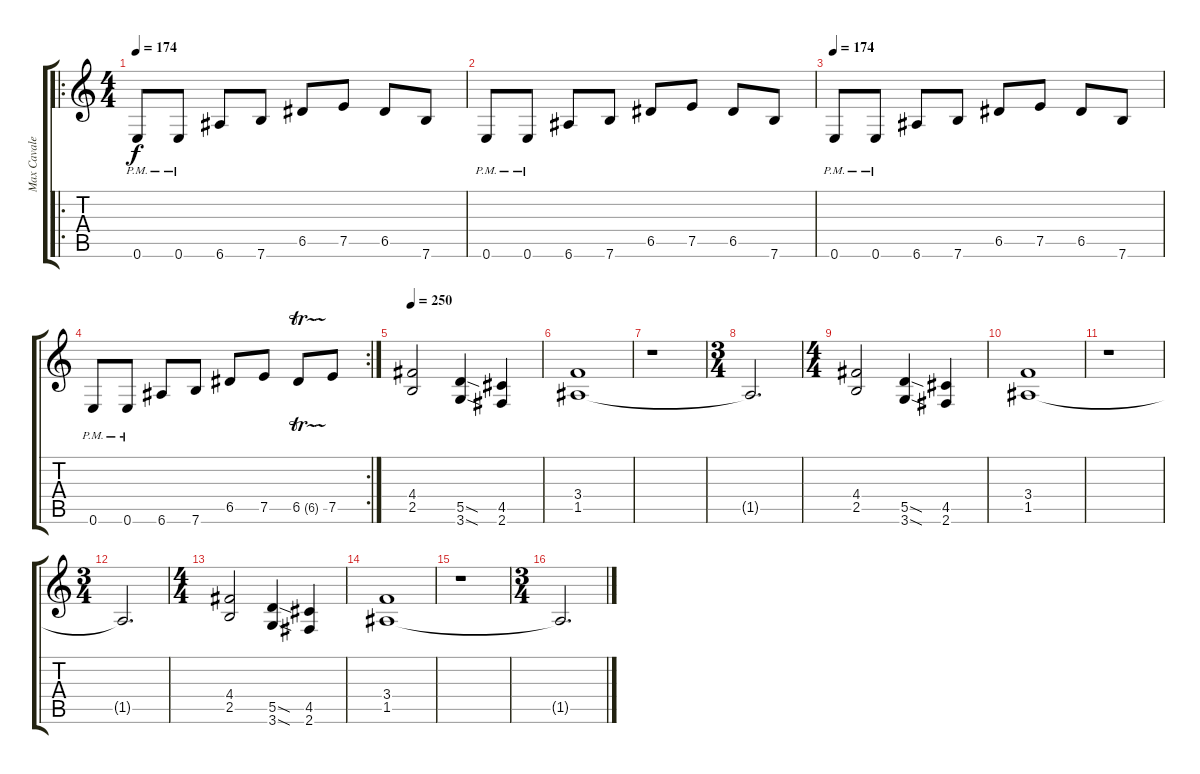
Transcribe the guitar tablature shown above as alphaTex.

\track ("Max Cavalera" "Max Cavale") {solo instrument distortionguitar}
\staff {score tabs}
\tuning (E4 B3 G3 D3 A2 E2) {hide}
\ro
\ts (4 4)
\tempo 174
\clef g2
\ks c
0.6{pm}.8{dy f} 0.6{pm}.8 6.6.8 7.6.8 6.5.8 7.5.8 6.5.8 7.6.8 |
0.6{pm}.8 0.6{pm}.8 6.6.8 7.6.8 6.5.8 7.5.8 6.5.8 7.6.8 |
\tempo 174
0.6{pm}.8 0.6{pm}.8 6.6.8 7.6.8 6.5.8 7.5.8 6.5.8 7.6.8 |
\rc 2
0.6{pm}.8 0.6{pm}.8 6.6.8 7.6.8 6.5.8 7.5.8 6.5{tr (6 64)}.8 7.5.8 |
\tempo 250
(4.4 2.5).2 (5.5{sod} 3.6{sod}).4 (4.5 2.6).4 |
(3.4 1.5).1 |
r.1 |
\ts (3 4)
1.5{t}.2{d} |
\ts (4 4)
(4.4 2.5).2 (5.5{sod} 3.6{sod}).4 (4.5 2.6).4 |
(3.4 1.5).1 |
r.1 |
\ts (3 4)
1.5{t}.2{d} |
\ts (4 4)
(4.4 2.5).2 (5.5{sod} 3.6{sod}).4 (4.5 2.6).4 |
(3.4 1.5).1 |
r.1 |
\ts (3 4)
1.5{t}.2{d}
